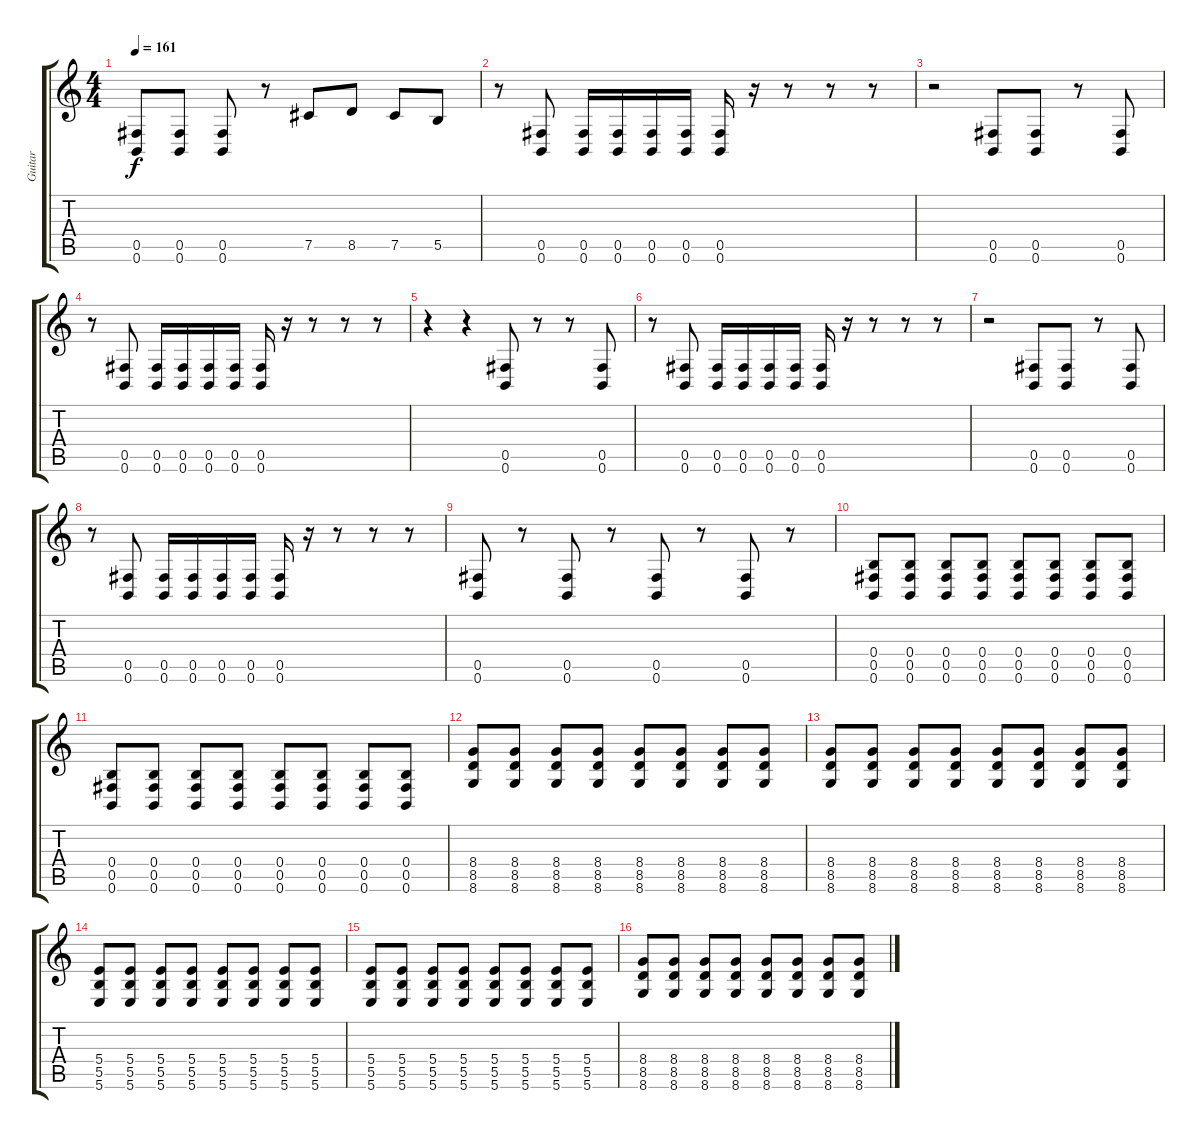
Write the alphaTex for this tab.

\track ("Guitar" "Guitar") {instrument distortionguitar}
\staff {score tabs}
\tuning (Db4 Ab3 E3 B2 Gb2 B1) {hide}
\ts (4 4)
\tempo 161
\clef g2
\ks c
(0.5 0.6).8{dy f} (0.5 0.6).8 (0.5 0.6).8 r.8 7.5.8 8.5.8 7.5.8 5.5.8 |
r.8 (0.5 0.6).8 (0.5 0.6).16 (0.5 0.6).16 (0.5 0.6).16 (0.5 0.6).16 (0.5 0.6).16 r.16 r.8 r.8 r.8 |
r.2 (0.5 0.6).8 (0.5 0.6).8 r.8 (0.5 0.6).8 |
r.8 (0.5 0.6).8 (0.5 0.6).16 (0.5 0.6).16 (0.5 0.6).16 (0.5 0.6).16 (0.5 0.6).16 r.16 r.8 r.8 r.8 |
r.4 r.4 (0.5 0.6).8 r.8 r.8 (0.5 0.6).8 |
r.8 (0.5 0.6).8 (0.5 0.6).16 (0.5 0.6).16 (0.5 0.6).16 (0.5 0.6).16 (0.5 0.6).16 r.16 r.8 r.8 r.8 |
r.2 (0.5 0.6).8 (0.5 0.6).8 r.8 (0.5 0.6).8 |
r.8 (0.5 0.6).8 (0.5 0.6).16 (0.5 0.6).16 (0.5 0.6).16 (0.5 0.6).16 (0.5 0.6).16 r.16 r.8 r.8 r.8 |
(0.5 0.6).8 r.8 (0.5 0.6).8 r.8 (0.5 0.6).8 r.8 (0.5 0.6).8 r.8 |
(0.4 0.5 0.6).8 (0.4 0.5 0.6).8 (0.4 0.5 0.6).8 (0.4 0.5 0.6).8 (0.4 0.5 0.6).8 (0.4 0.5 0.6).8 (0.4 0.5 0.6).8 (0.4 0.5 0.6).8 |
(0.4 0.5 0.6).8 (0.4 0.5 0.6).8 (0.4 0.5 0.6).8 (0.4 0.5 0.6).8 (0.4 0.5 0.6).8 (0.4 0.5 0.6).8 (0.4 0.5 0.6).8 (0.4 0.5 0.6).8 |
(8.4 8.5 8.6).8 (8.4 8.5 8.6).8 (8.4 8.5 8.6).8 (8.4 8.5 8.6).8 (8.4 8.5 8.6).8 (8.4 8.5 8.6).8 (8.4 8.5 8.6).8 (8.4 8.5 8.6).8 |
(8.4 8.5 8.6).8 (8.4 8.5 8.6).8 (8.4 8.5 8.6).8 (8.4 8.5 8.6).8 (8.4 8.5 8.6).8 (8.4 8.5 8.6).8 (8.4 8.5 8.6).8 (8.4 8.5 8.6).8 |
(5.4 5.5 5.6).8 (5.4 5.5 5.6).8 (5.4 5.5 5.6).8 (5.4 5.5 5.6).8 (5.4 5.5 5.6).8 (5.4 5.5 5.6).8 (5.4 5.5 5.6).8 (5.4 5.5 5.6).8 |
(5.4 5.5 5.6).8 (5.4 5.5 5.6).8 (5.4 5.5 5.6).8 (5.4 5.5 5.6).8 (5.4 5.5 5.6).8 (5.4 5.5 5.6).8 (5.4 5.5 5.6).8 (5.4 5.5 5.6).8 |
(8.4 8.5 8.6).8 (8.4 8.5 8.6).8 (8.4 8.5 8.6).8 (8.4 8.5 8.6).8 (8.4 8.5 8.6).8 (8.4 8.5 8.6).8 (8.4 8.5 8.6).8 (8.4 8.5 8.6).8
